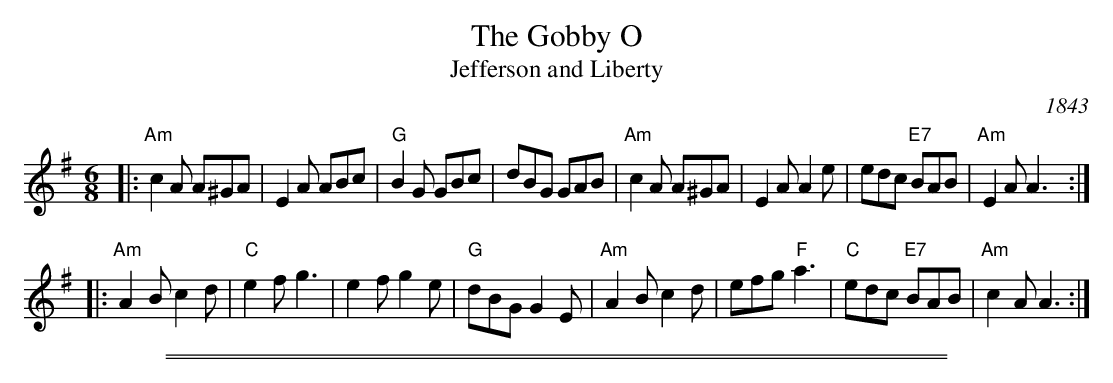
X:1
T: The Gobby O
T: Jefferson and Liberty
O: 1843
M: 6/8
L: 1/8
K: Ador
|:\
"Am"c2A A^GA | E2A ABc | "G"B2G GBc | dBG GAB |\
"Am"c2A A^GA | E2A A2e | edc "E7"BAB | "Am"E2A A3 :|
|:\
"Am"A2B c2d | "C"e2f g3 | e2f g2e | "G"dBG G2E |\
"Am"A2B c2d | efg "F"a3 | "C"edc "E7"BAB | "Am"c2A A3 :|
